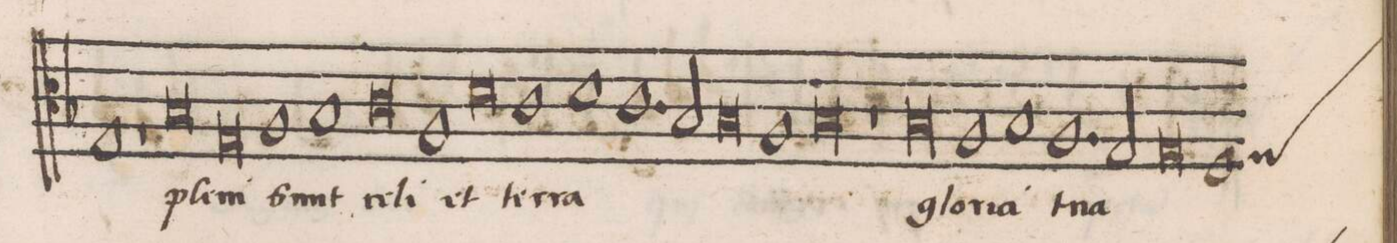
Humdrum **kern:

**kern	**text
*I"ALTVS	*
*clefC3	*
*k[b-]	*
*met(C)	*
*M2/1	*
1G	.
1rA	.
=19-	=19-
0B-	ple-
=20-	=20-
0G	-ni
=21-	=21-
1A	sunt
1B-	.
=22-	=22-
0c	ce-
=23-	=23-
1A	-li
0d	et
=24-	=24-
1c	ter-
=25-	=25-
1d	-ra
1.c	.
=26-	=26-
2B-/	.
0B-	.
=27-	=27-
1A	.
=28-	=28-
0B-	.
=29-	=29-
1rc	.
0B-	glo-
=30-	=30-
1A	-ri-
=31-	=31-
1B-	-a
1.A	tu-
=32-	=32-
2G/	-a
0G	.
=33-	=33-
*custos:G	*
1F	.
=34-	=34-
*-	*-
